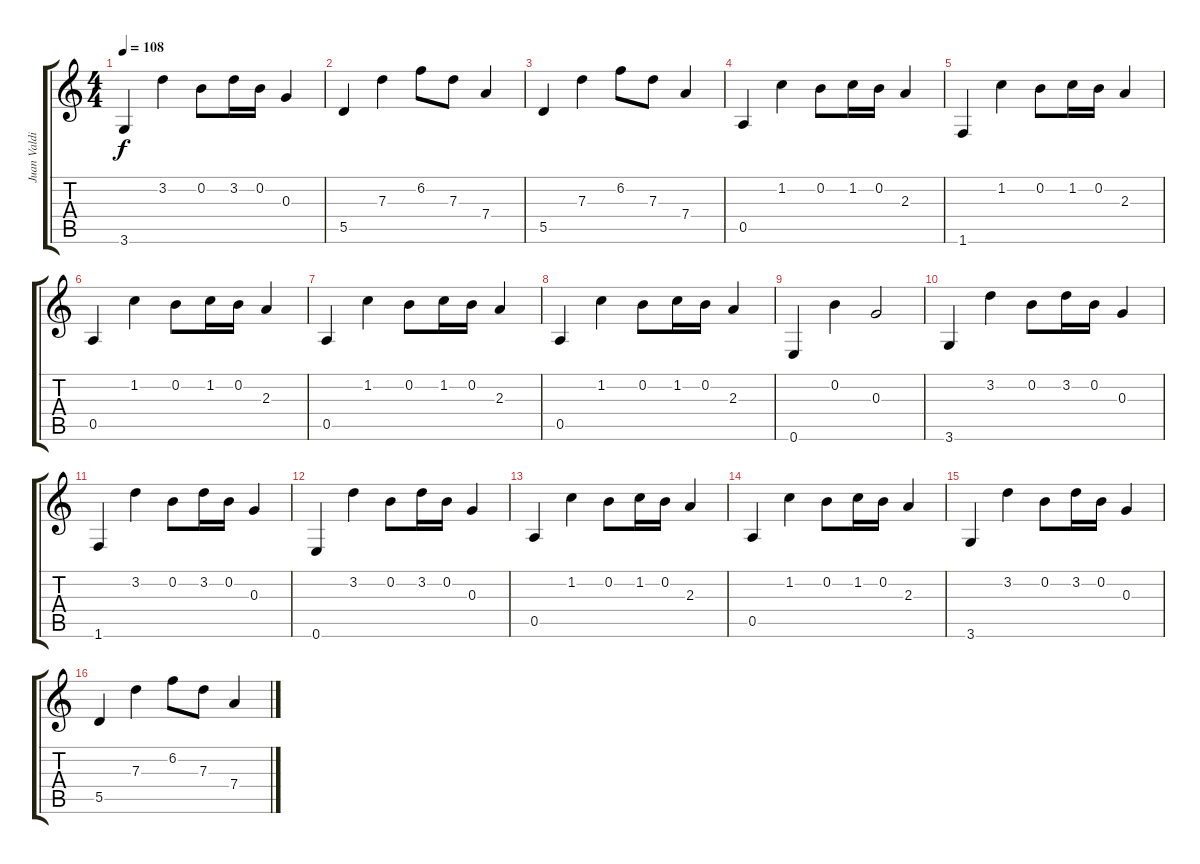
\track ("Juan Valdivia" "Juan Valdi") {instrument acousticguitarsteel}
\staff {score tabs}
\tuning (E4 B3 G3 D3 A2 E2) {hide}
\ts (4 4)
\tempo 108
\clef g2
\ks c
3.6.4{dy f} 3.2.4 0.2.8 3.2.16 0.2.16 0.3.4 |
5.5.4 7.3.4 6.2.8 7.3.8 7.4.4 |
5.5.4 7.3.4 6.2.8 7.3.8 7.4.4 |
0.5.4 1.2.4 0.2.8 1.2.16 0.2.16 2.3.4 |
1.6.4 1.2.4 0.2.8 1.2.16 0.2.16 2.3.4 |
0.5.4 1.2.4 0.2.8 1.2.16 0.2.16 2.3.4 |
0.5.4 1.2.4 0.2.8 1.2.16 0.2.16 2.3.4 |
0.5.4 1.2.4 0.2.8 1.2.16 0.2.16 2.3.4 |
0.6.4 0.2.4 0.3.2 |
3.6.4 3.2.4 0.2.8 3.2.16 0.2.16 0.3.4 |
1.6.4 3.2.4 0.2.8 3.2.16 0.2.16 0.3.4 |
0.6.4 3.2.4 0.2.8 3.2.16 0.2.16 0.3.4 |
0.5.4 1.2.4 0.2.8 1.2.16 0.2.16 2.3.4 |
0.5.4 1.2.4 0.2.8 1.2.16 0.2.16 2.3.4 |
3.6.4 3.2.4 0.2.8 3.2.16 0.2.16 0.3.4 |
5.5.4 7.3.4 6.2.8 7.3.8 7.4.4
